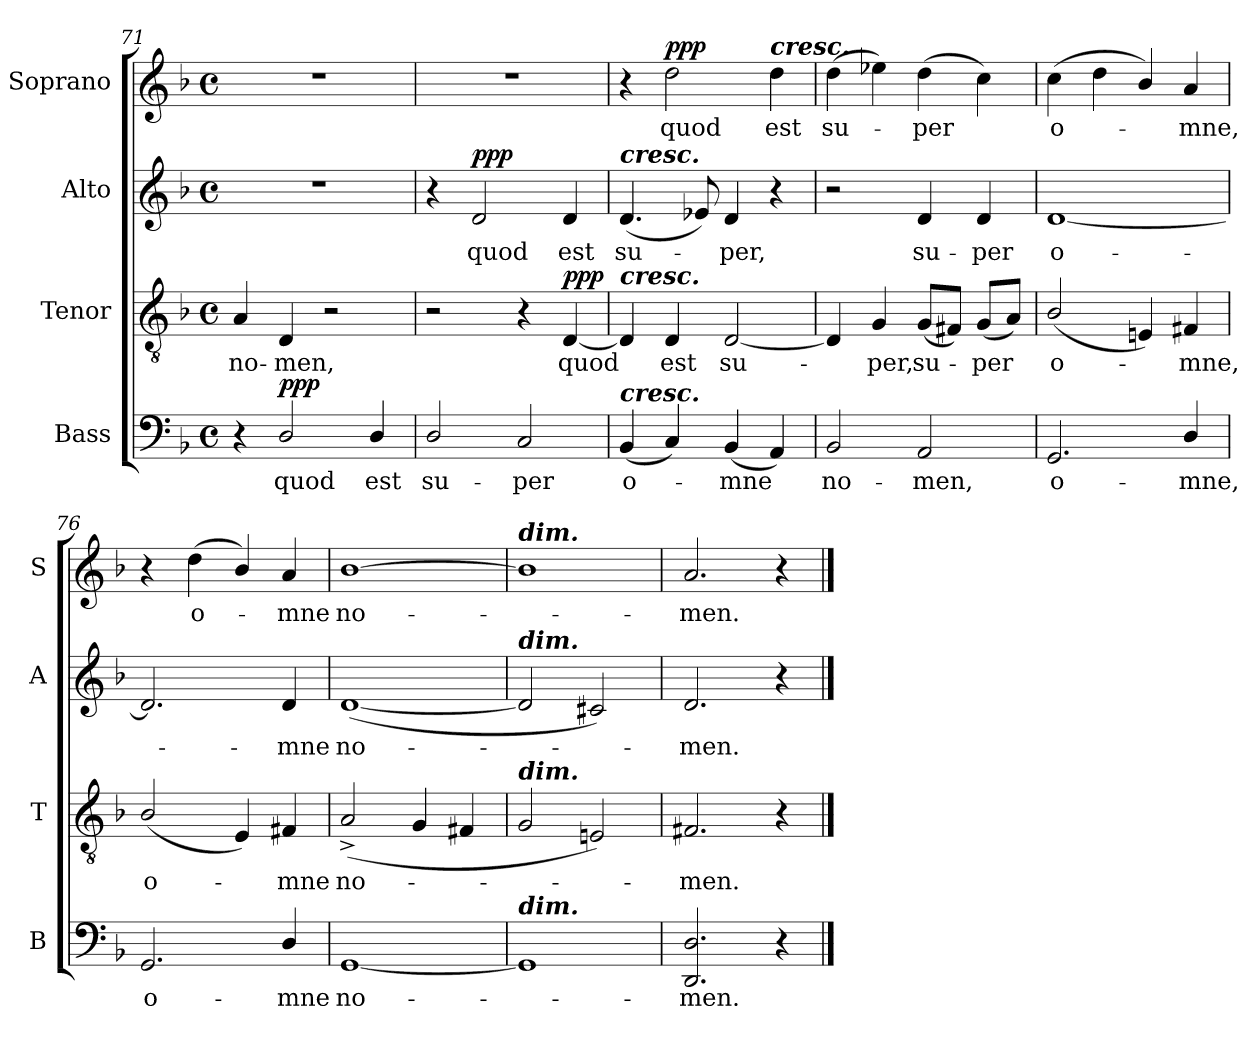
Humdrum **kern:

**kern	**text	**dynam	**kern	**text	**dynam	**kern	**text	**dynam	**kern	**text	**dynam
*part4	*part4	*part4	*part3	*part3	*part3	*part2	*part2	*part2	*part1	*part1	*part1
*staff4	*staff4	*staff4	*staff3	*staff3	*staff3	*staff2	*staff2	*staff2	*staff1	*staff1	*staff1
*I"Bass	*	*	*I"Tenor	*	*	*I"Alto	*	*	*I"Soprano	*	*
*I'B	*	*	*I'T	*	*	*I'A	*	*	*I'S	*	*
*clefF4	*	*	*clefGv2	*	*	*clefG2	*	*	*clefG2	*	*
*k[b-]	*	*	*k[b-]	*	*	*k[b-]	*	*	*k[b-]	*	*
*F:	*	*	*F:	*	*	*F:	*	*	*F:	*	*
*M4/4	*	*	*M4/4	*	*	*M4/4	*	*	*M4/4	*	*
*met(c)	*	*	*met(c)	*	*	*met(c)	*	*	*met(c)	*	*
=71	=71	=71	=71	=71	=71	=71	=71	=71	=71	=71	=71
!	!	!	!	!LO:LY:b	!	!	!	!	!	!	!
4r	.	.	4A/	no-	.	1r	.	.	1r	.	.
!	!LO:LY:b	!LO:DY:b	!	!LO:LY:b	!	!	!	!	!	!	!
2D/	quod	ppp	4D/	-men,	.	.	.	.	.	.	.
.	.	.	2r	.	.	.	.	.	.	.	.
!	!LO:LY:b	!	!	!	!	!	!	!	!	!	!
4D/	est	.	.	.	.	.	.	.	.	.	.
!!LO:PB:g=z
=72	=72	=72	=72	=72	=72	=72	=72	=72	=72	=72	=72
!	!LO:LY:b	!	!	!	!	!	!	!	!	!	!
2D/	su-	.	2r	.	.	4r	.	.	1r	.	.
!	!	!	!	!	!	!	!LO:LY:b	!LO:DY:b	!	!	!
.	.	.	.	.	.	2d/	quod	ppp	.	.	.
!	!LO:LY:b	!	!	!	!	!	!	!	!	!	!
2C/	-per	.	4r	.	.	.	.	.	.	.	.
!	!	!	!	!LO:LY:b	!LO:DY:b	!	!LO:LY:b	!	!	!	!
.	.	.	[4D/	quod	ppp	4d/	est	.	.	.	.
=73	=73	=73	=73	=73	=73	=73	=73	=73	=73	=73	=73
!	!	!	!	!	!	!LO:TX:a:Bi:t=cresc.	!	!	!	!	!
!	!	!	!LO:TX:a:Bi:t=cresc.	!	!	!	!	!	!	!	!
!LO:TX:a:Bi:t=cresc.	!	!	!	!	!	!	!	!	!	!	!
!	!LO:LY:b	!	!	!	!	!	!LO:LY:b	!	!	!	!
(<4BB-i/	o-	.	4D/]	.	.	(<4.d/	su-	.	4r	.	.
!	!	!	!	!LO:LY:b	!	!	!	!	!	!LO:LY:b	!LO:DY:b
4C/)	.	.	4D/	est	.	.	.	.	2dd\	quod	ppp
.	.	.	.	.	.	8e-X/)	.	.	.	.	.
!	!LO:LY:b	!	!	!LO:LY:b	!	!	!LO:LY:b	!	!	!	!
(<4BB-/	mne	.	[2D/	su-	.	4d/	per,	.	.	.	.
!	!	!	!	!	!	!	!	!	!LO:TX:a:Bi:t=cresc.	!	!
!	!	!	!	!	!	!	!	!	!	!LO:LY:b	!
4AA/)	.	.	.	.	.	4r	.	.	4dd\	est	.
=74	=74	=74	=74	=74	=74	=74	=74	=74	=74	=74	=74
!	!LO:LY:b	!	!	!	!	!	!	!	!	!LO:LY:b	!
2BB-i/	no-	.	4D/]	.	.	2r	.	.	(>4dd\	su-	.
!	!	!	!	!LO:LY:b	!	!	!	!	!	!	!
.	.	.	4G/	per,	.	.	.	.	4ee-X\)	.	.
!	!LO:LY:b	!	!	!LO:LY:b	!	!	!LO:LY:b	!	!	!LO:LY:b	!
2AA/	-men,	.	(<8G/L	su-	.	4d/	su-	.	(>4dd\	per	.
.	.	.	8F#X/J)	.	.	.	.	.	.	.	.
!	!	!	!	!LO:LY:b	!	!	!LO:LY:b	!	!	!	!
.	.	.	(<8G/L	per	.	4d/	-per	.	4cc\)	.	.
.	.	.	8A/J)	.	.	.	.	.	.	.	.
=75	=75	=75	=75	=75	=75	=75	=75	=75	=75	=75	=75
!	!LO:LY:b	!	!	!LO:LY:b	!	!	!LO:LY:b	!	!	!LO:LY:b	!
2.GG/	o-	.	(<2B-/	o-	.	[1d	o-	.	(>4cc\	o-	.
.	.	.	.	.	.	.	.	.	4dd\	.	.
.	.	.	4Eni/)	.	.	.	.	.	4b-i/)	.	.
!	!LO:LY:b	!	!	!LO:LY:b	!	!	!	!	!	!LO:LY:b	!
4D/	-mne,	.	4F#X/	mne,	.	.	.	.	4a/	mne,	.
=76	=76	=76	=76	=76	=76	=76	=76	=76	=76	=76	=76
*	*	*	*	*	*	*	*	*	*MM95	*	*
!	!LO:LY:b	!	!	!LO:LY:b	!	!	!	!	!	!	!
2.GG/	o-	.	(<2B-i/	o-	.	2.d/]	.	.	4r	.	.
*	*	*	*	*	*	*	*	*	*MM93	*	*
!	!	!	!	!	!	!	!	!	!	!LO:LY:b	!
.	.	.	.	.	.	.	.	.	(<4dd\	o-	.
*	*	*	*	*	*	*	*	*	*MM92	*	*
.	.	.	4E/)	.	.	.	.	.	4b-/)	.	.
*	*	*	*	*	*	*	*	*	*MM91	*	*
!	!LO:LY:b	!	!	!LO:LY:b	!	!	!LO:LY:b	!	!	!LO:LY:b	!
4D/	-mne	.	4F#X/	mne	.	4d/	mne	.	4a/	mne	.
=77	=77	=77	=77	=77	=77	=77	=77	=77	=77	=77	=77
*	*	*	*	*	*	*	*	*	*MM87	*	*
!	!LO:LY:b	!	!	!LO:LY:b	!	!	!LO:LY:b	!	!	!LO:LY:b	!
[1GG	no-	.	(<2A^/	no-	.	(<[1d	no-	.	[1b-	no-	.
.	.	.	4G/	.	.	.	.	.	.	.	.
.	.	.	4F#X/	.	.	.	.	.	.	.	.
=78	=78	=78	=78	=78	=78	=78	=78	=78	=78	=78	=78
*	*	*	*	*	*	*	*	*	*MM82	*	*
!	!	!	!	!	!	!	!	!	!LO:TX:a:Bi:t=dim.	!	!
!	!	!	!	!	!	!LO:TX:a:Bi:t=dim.	!	!	!	!	!
!	!	!	!LO:TX:a:Bi:t=dim.	!	!	!	!	!	!	!	!
!LO:TX:a:Bi:t=dim.	!	!	!	!	!	!	!	!	!	!	!
1GG]	.	.	2G/	.	.	2d/]	.	.	1b-]	.	.
.	.	.	2Eni/)	.	.	2c#X/)	.	.	.	.	.
=79	=79	=79	=79	=79	=79	=79	=79	=79	=79	=79	=79
*	*	*	*	*	*	*	*	*	*MM80	*	*
!	!LO:LY:b	!	!	!LO:LY:b	!	!	!LO:LY:b	!	!	!LO:LY:b	!
2.DD/ 2.D/	men.	.	2.F#X/	men.	.	2.d/	men.	.	2.a/	men.	.
4r	.	.	4r	.	.	4r	.	.	4r	.	.
==	==	==	==	==	==	==	==	==	==	==	==
*-	*-	*-	*-	*-	*-	*-	*-	*-	*-	*-	*-
